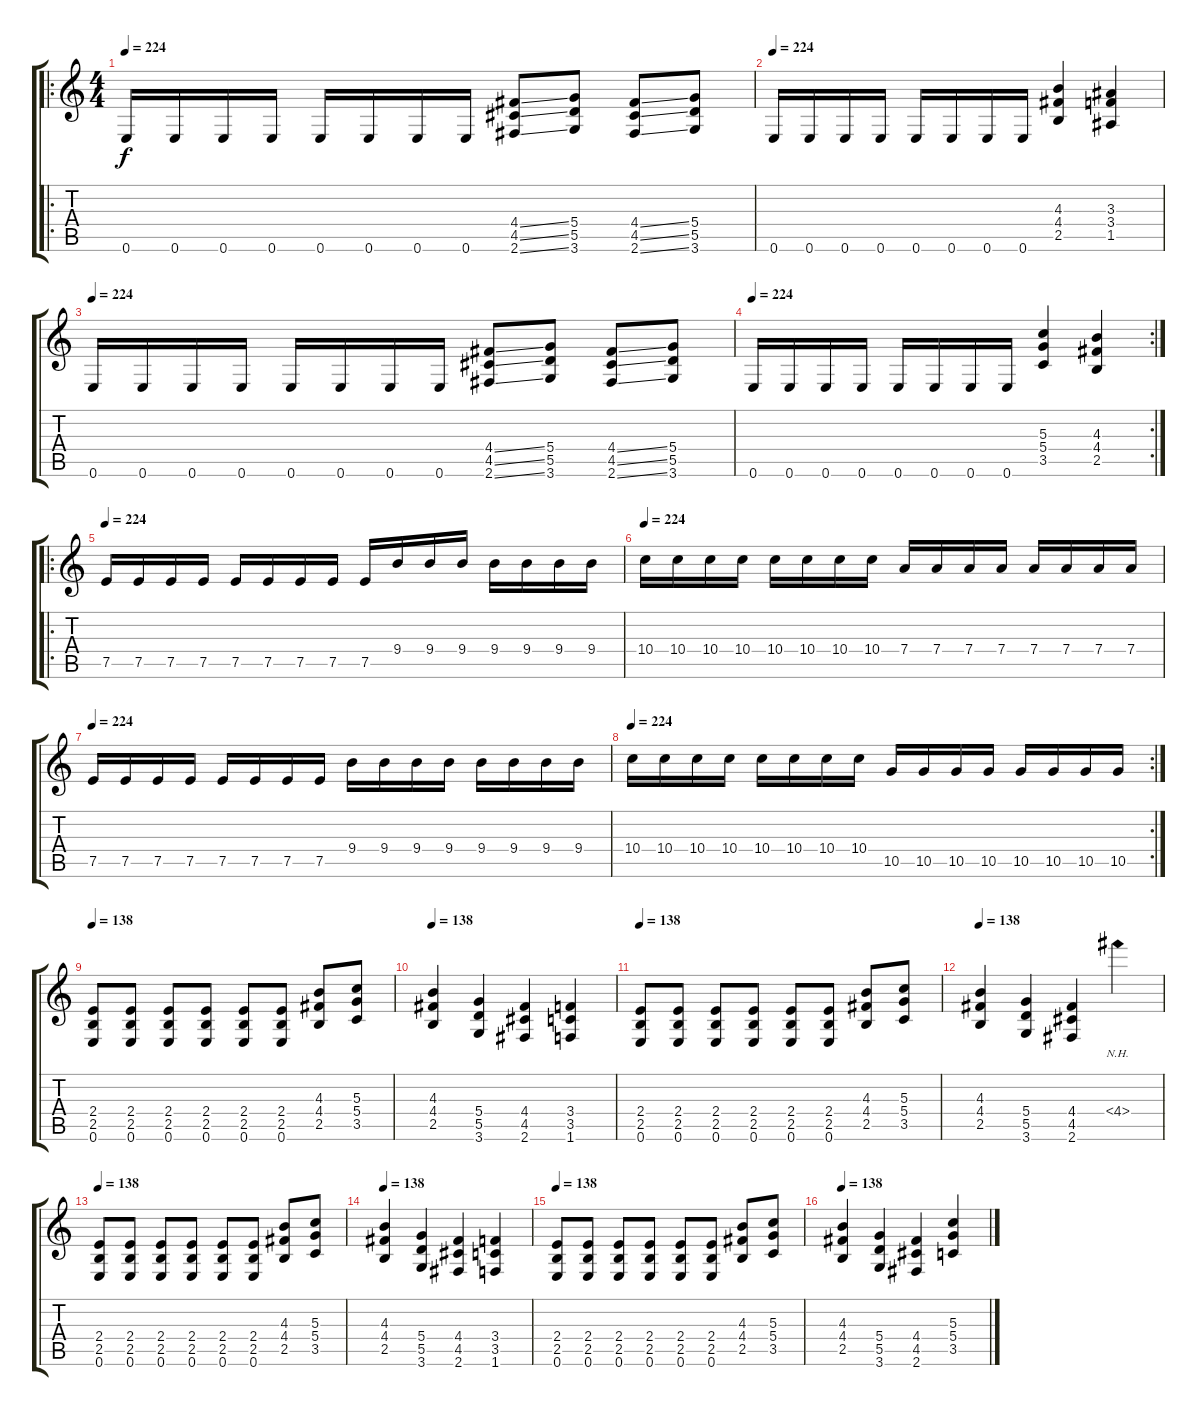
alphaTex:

\track "" {instrument overdrivenguitar}
\staff {score tabs}
\tuning (E4 B3 G3 D3 A2 E2) {hide}
\ro
\ts (4 4)
\tempo 224
\clef g2
\ks c
0.6.16{dy f} 0.6.16 0.6.16 0.6.16 0.6.16 0.6.16 0.6.16 0.6.16 (4.4{ss} 4.5{ss} 2.6{ss}).8 (5.4 5.5 3.6).8 (4.4{ss} 4.5{ss} 2.6{ss}).8 (5.4 5.5 3.6).8 |
\tempo 224
0.6.16 0.6.16 0.6.16 0.6.16 0.6.16 0.6.16 0.6.16 0.6.16 (4.3 4.4 2.5).4 (3.3 3.4 1.5).4 |
\tempo 224
0.6.16 0.6.16 0.6.16 0.6.16 0.6.16 0.6.16 0.6.16 0.6.16 (4.4{ss} 4.5{ss} 2.6{ss}).8 (5.4 5.5 3.6).8 (4.4{ss} 4.5{ss} 2.6{ss}).8 (5.4 5.5 3.6).8 |
\rc 2
\tempo 224
0.6.16 0.6.16 0.6.16 0.6.16 0.6.16 0.6.16 0.6.16 0.6.16 (5.3 5.4 3.5).4 (4.3 4.4 2.5).4 |
\ro
\tempo 224
7.5.16 7.5.16 7.5.16 7.5.16 7.5.16 7.5.16 7.5.16 7.5.16 7.5.16 9.4.16 9.4.16 9.4.16 9.4.16 9.4.16 9.4.16 9.4.16 |
\tempo 224
10.4.16 10.4.16 10.4.16 10.4.16 10.4.16 10.4.16 10.4.16 10.4.16 7.4.16 7.4.16 7.4.16 7.4.16 7.4.16 7.4.16 7.4.16 7.4.16 |
\tempo 224
7.5.16 7.5.16 7.5.16 7.5.16 7.5.16 7.5.16 7.5.16 7.5.16 9.4.16 9.4.16 9.4.16 9.4.16 9.4.16 9.4.16 9.4.16 9.4.16 |
\rc 2
\tempo 224
10.4.16 10.4.16 10.4.16 10.4.16 10.4.16 10.4.16 10.4.16 10.4.16 10.5.16 10.5.16 10.5.16 10.5.16 10.5.16 10.5.16 10.5.16 10.5.16 |
\tempo 138
(2.4 2.5 0.6).8 (2.4 2.5 0.6).8 (2.4 2.5 0.6).8 (2.4 2.5 0.6).8 (2.4 2.5 0.6).8 (2.4 2.5 0.6).8 (4.3 4.4 2.5).8 (5.3 5.4 3.5).8 |
\tempo 138
(4.3 4.4 2.5).4 (5.4 5.5 3.6).4 (4.4 4.5 2.6).4 (3.4 3.5 1.6).4 |
\tempo 138
(2.4 2.5 0.6).8 (2.4 2.5 0.6).8 (2.4 2.5 0.6).8 (2.4 2.5 0.6).8 (2.4 2.5 0.6).8 (2.4 2.5 0.6).8 (4.3 4.4 2.5).8 (5.3 5.4 3.5).8 |
\tempo 138
(4.3 4.4 2.5).4 (5.4 5.5 3.6).4 (4.4 4.5 2.6).4 4.4{nh}.4 |
\tempo 138
(2.4 2.5 0.6).8 (2.4 2.5 0.6).8 (2.4 2.5 0.6).8 (2.4 2.5 0.6).8 (2.4 2.5 0.6).8 (2.4 2.5 0.6).8 (4.3 4.4 2.5).8 (5.3 5.4 3.5).8 |
\tempo 138
(4.3 4.4 2.5).4 (5.4 5.5 3.6).4 (4.4 4.5 2.6).4 (3.4 3.5 1.6).4 |
\tempo 138
(2.4 2.5 0.6).8 (2.4 2.5 0.6).8 (2.4 2.5 0.6).8 (2.4 2.5 0.6).8 (2.4 2.5 0.6).8 (2.4 2.5 0.6).8 (4.3 4.4 2.5).8 (5.3 5.4 3.5).8 |
\tempo 138
(4.3 4.4 2.5).4 (5.4 5.5 3.6).4 (4.4 4.5 2.6).4 (5.3 5.4 3.5).4
